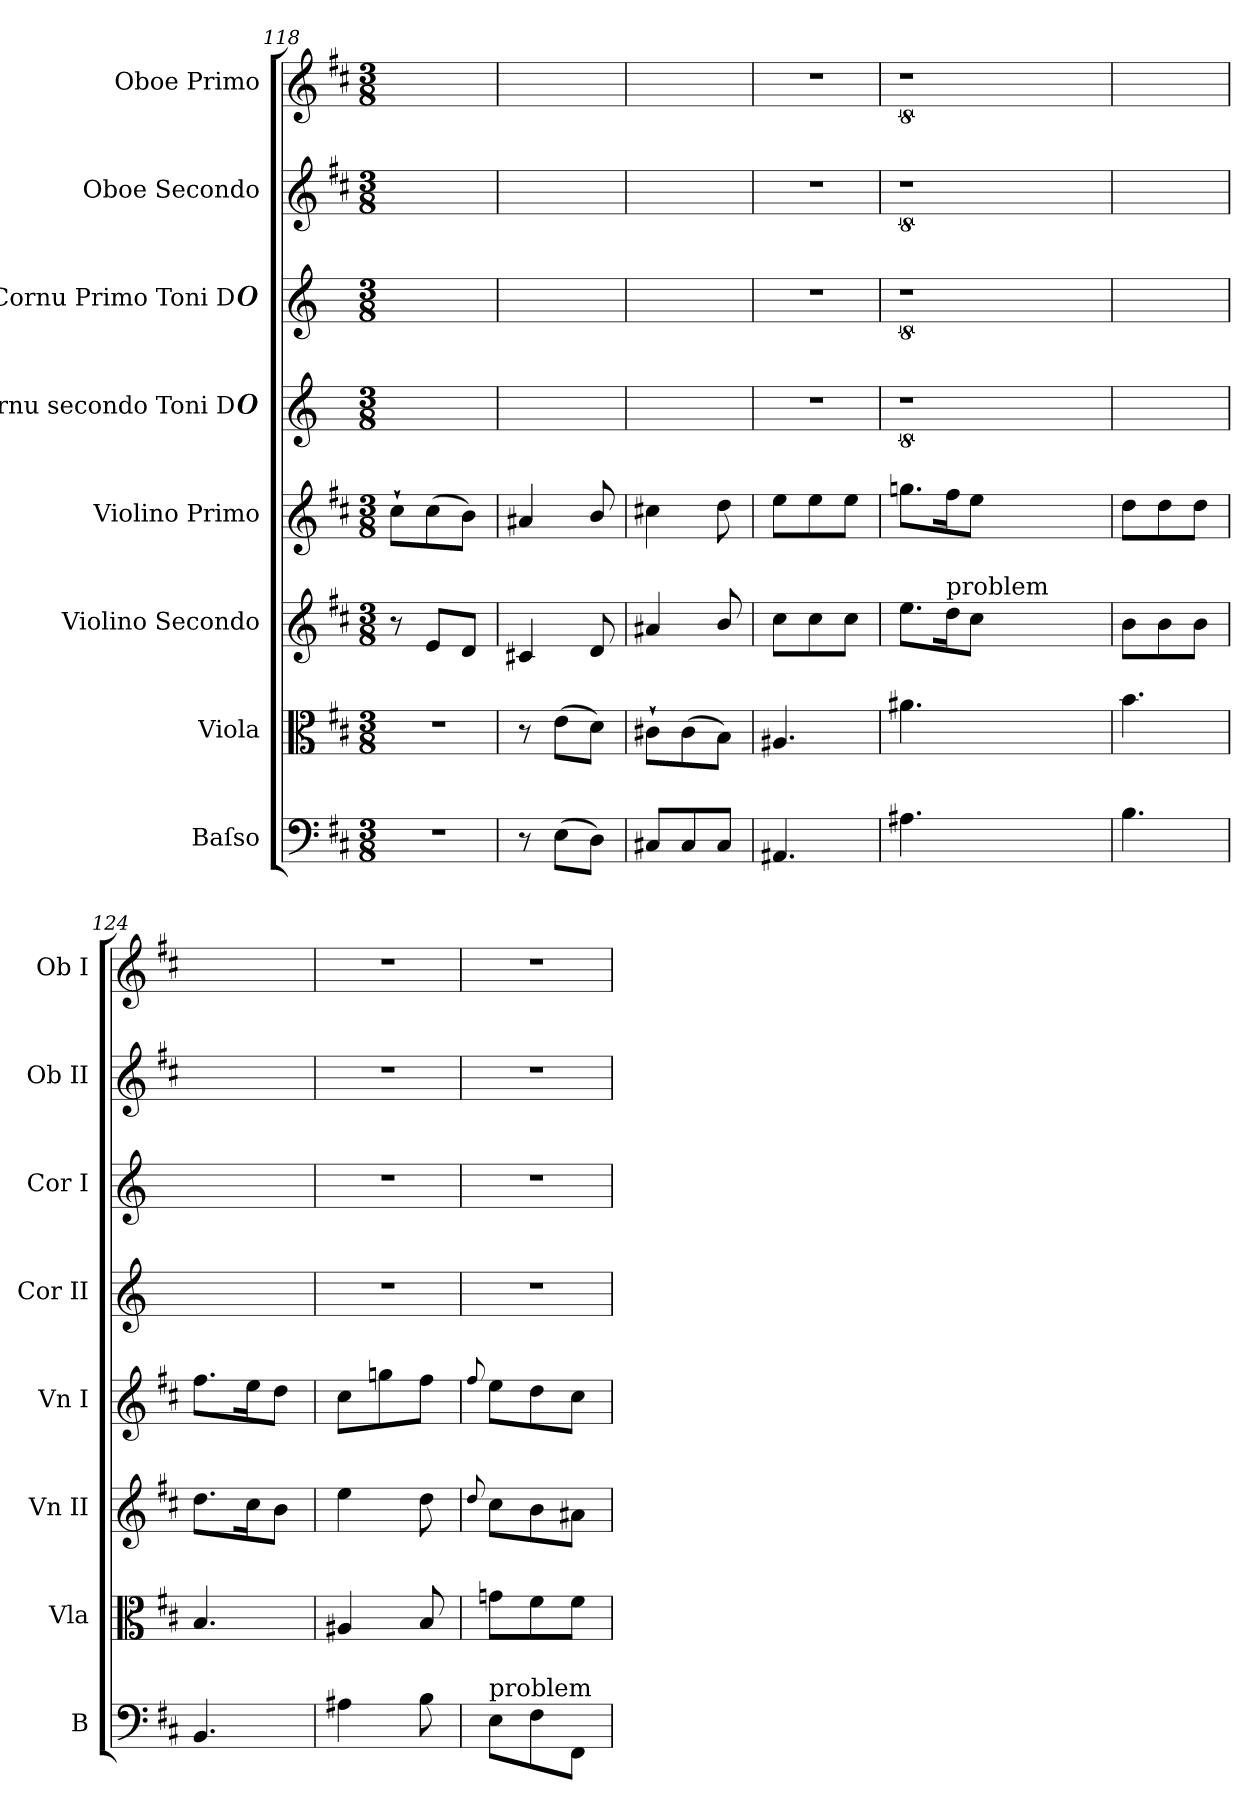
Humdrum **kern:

**kern	**kern	**kern	**kern	**kern	**kern	**kern	**kern
*part8	*part7	*part6	*part5	*part4	*part3	*part2	*part1
*staff8	*staff7	*staff6	*staff5	*staff4	*staff3	*staff2	*staff1
*I"Baſso	*I"Viola	*I"Violino Secondo	*I"Violino Primo	*I"Cornu secondo Toni D#	*I"Cornu Primo Toni D#	*I"Oboe Secondo	*I"Oboe Primo
*I'B	*I'Vla	*I'Vn II	*I'Vn I	*I'Cor II	*I'Cor I	*I'Ob II	*I'Ob I
*clefF4	*clefC3	*clefG2	*clefG2	*clefG2	*clefG2	*clefG2	*clefG2
*	*	*	*	*ITrd-1c-2	*ITrd-1c-2	*	*
*k[f#c#]	*k[f#c#]	*k[f#c#]	*k[f#c#]	*k[f#c#]	*k[f#c#]	*k[f#c#]	*k[f#c#]
*D:	*D:	*D:	*D:	*	*	*D:	*D:
*M3/8	*M3/8	*M3/8	*M3/8	*M3/8	*M3/8	*M3/8	*M3/8
=118	=118	=118	=118	=118	=118	=118	=118
4.r	4.r	8r	8cc#`\L	4.ryy	4.ryy	4.ryy	4.ryy
.	.	8e/L	(8cc#\	.	.	.	.
.	.	8d/J	8b\J)	.	.	.	.
=119	=119	=119	=119	=119	=119	=119	=119
8r	8r	4c#X/	4a#X/	4.ryy	4.ryy	4.ryy	4.ryy
(8E\L	(8e\L	.	.	.	.	.	.
8D\J)	8d\J)	8d/	8b/	.	.	.	.
=120	=120	=120	=120	=120	=120	=120	=120
8C#X/L	8c#X`\L	4a#X/	4cc#X\	4.ryy	4.ryy	4.ryy	4.ryy
8C#/	(8c#\	.	.	.	.	.	.
8C#/J	8B\J)	8b/	8dd\	.	.	.	.
=121	=121	=121	=121	=121	=121	=121	=121
4.AA#X/	4.A#X/	8cc#\L	8ee\L	4.r	4.r	4.r	4.r
.	.	8cc#\	8ee\	.	.	.	.
.	.	8cc#\J	8ee\J	.	.	.	.
=122	=122	=122	=122	=122	=122	=122	=122
4.A#X\	4.a#X\	8.ee\L	8.ggn\L	8%9r	8%9r	8%9r	8%9r
!	!	!LO:TX:a:t=problem	!	!	!	!	!
.	.	16dd\K	16ff#\K	.	.	.	.
.	.	8cc#\J	8ee\J	.	.	.	.
2.ryy	2.ryy	2.ryy	2.ryy	.	.	.	.
=123	=123	=123	=123	=123	=123	=123	=123
4.B\	4.b\	8b\L	8dd\L	4.ryy	4.ryy	4.ryy	4.ryy
.	.	8b\	8dd\	.	.	.	.
.	.	8b\J	8dd\J	.	.	.	.
=124	=124	=124	=124	=124	=124	=124	=124
4.BB/	4.B/	8.dd\L	8.ff#\L	4.ryy	4.ryy	4.ryy	4.ryy
.	.	16cc#\K	16ee\K	.	.	.	.
.	.	8b\J	8dd\J	.	.	.	.
=125	=125	=125	=125	=125	=125	=125	=125
4A#X\	4A#X/	4ee\	8cc#\L	4.r	4.r	4.r	4.r
.	.	.	8ggn\	.	.	.	.
8B\	8B/	8dd\	8ff#\J	.	.	.	.
=126	=126	=126	=126	=126	=126	=126	=126
.	.	8qqdd/	8qqff#/	.	.	.	.
!LO:TX:a:t=problem	!	!	!	!	!	!	!
8E\L	8gn\L	8cc#\L	8ee\L	4.r	4.r	4.r	4.r
8F#\	8f#\	8b\	8dd\	.	.	.	.
8FF#/J	8f#\J	8a#X\J	8cc#\J	.	.	.	.
=	=	=	=	=	=	=	=
*-	*-	*-	*-	*-	*-	*-	*-
